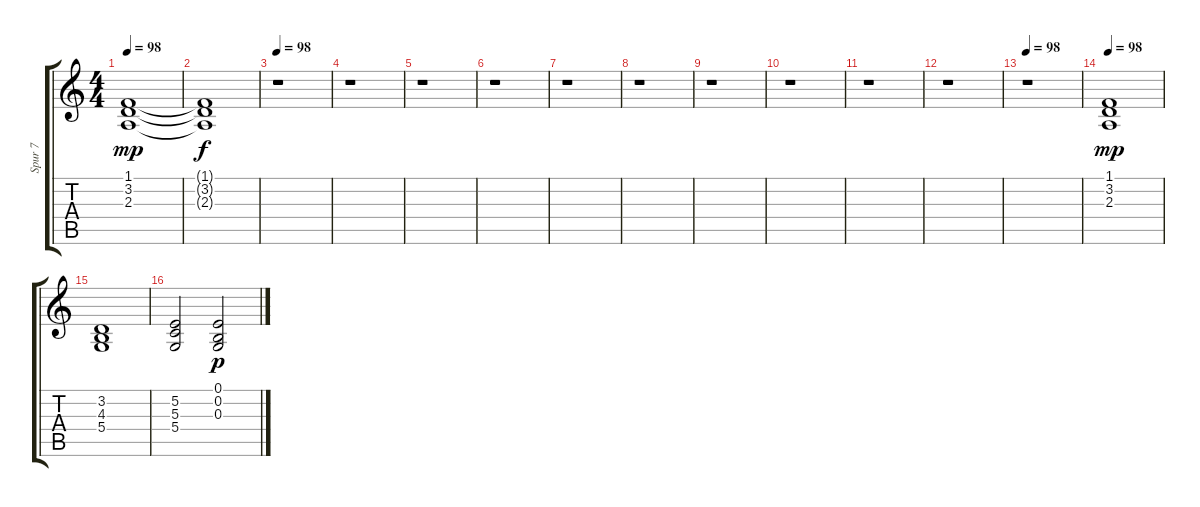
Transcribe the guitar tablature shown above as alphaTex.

\track ("Spur 7" "Spur 7") {instrument pad1newage}
\staff {score tabs}
\tuning (E4 B3 G3 D3 A2 E2) {hide}
\ts (4 4)
\tempo 98
\clef g2
\ks c
(1.1 3.2 2.3).1{dy mp} |
(1.1{t} 3.2{t} 2.3{t}).1{dy f} |
\tempo 98
r.1 |
r.1 |
r.1 |
r.1 |
r.1 |
r.1 |
r.1 |
r.1 |
r.1 |
r.1 |
\tempo 98
r.1 |
\tempo 98
(1.1 3.2 2.3).1{dy mp} |
(3.2 4.3 5.4).1 |
(5.2 5.3 5.4).2 (0.1 0.2 0.3).2{dy p}
